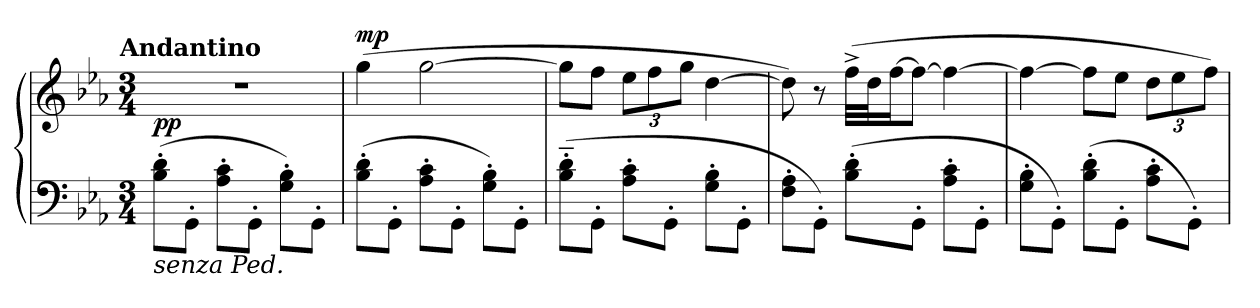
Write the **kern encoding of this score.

**kern	**kern	**dynam
*part1	*part1	*part1
*staff2	*staff1	*staff1/2
*clefF4	*clefG2	*
*k[b-e-a-]	*k[b-e-a-]	*
!!LO:TX:omd:t=Andantino
*M3/4	*M3/4	*
*MM120	*MM120	*
=1	=1	=1
!LO:TX:b:i:t=senza Ped.	!	!
!	!	!LO:DY:a=2
(>8B-'\ 8d'\L	2.r	pp
8GG'\J	.	.
8A-'\ 8c'\L	.	.
8GG'\J	.	.
8G'\ 8B-'\L)	.	.
8GG'\J	.	.
=2	=2	=2
!	!	!LO:DY:a
(>8B-'\ 8d'\L	(>4gg\	mp
8GG'\J	.	.
8A-'\ 8c'\L	[2gg\	.
8GG'\J	.	.
8G'\ 8B-'\L)	.	.
8GG'\J	.	.
=3	=3	=3
(>8B-'~\ 8d'~\L	8gg\L]	.
8GG'\J	8ff\J	.
*	*Xbrackettup	*
8A-'\ 8c'\L	12ee-\L	.
.	12ff\	.
8GG'\J	.	.
.	12gg\J	.
8G'\ 8B-'\L	[4dd\	.
8GG'\J	.	.
=4	=4	=4
8F'\ 8A-'\L	8dd\])	.
8GG'\J)	8r	.
(>8B-'\ 8d'\L	(>32ff^\LLL	.
.	32dd\J	.
.	[16ff\J	.
8GG'\J	8ff\J_	.
8A-'\ 8c'\L	4ff\_	.
8GG'\J	.	.
=5	=5	=5
8G'\ 8B-'\L	4ff\_	.
8GG'\J)	.	.
(>8B-'\ 8d'\L	8ff\L]	.
8GG'\J	8ee-\J	.
8A-'\ 8c'\L	12dd\L	.
.	12ee-\	.
8GG'\J)	.	.
.	12ff\J)	.
=	=	=
*-	*-	*-
